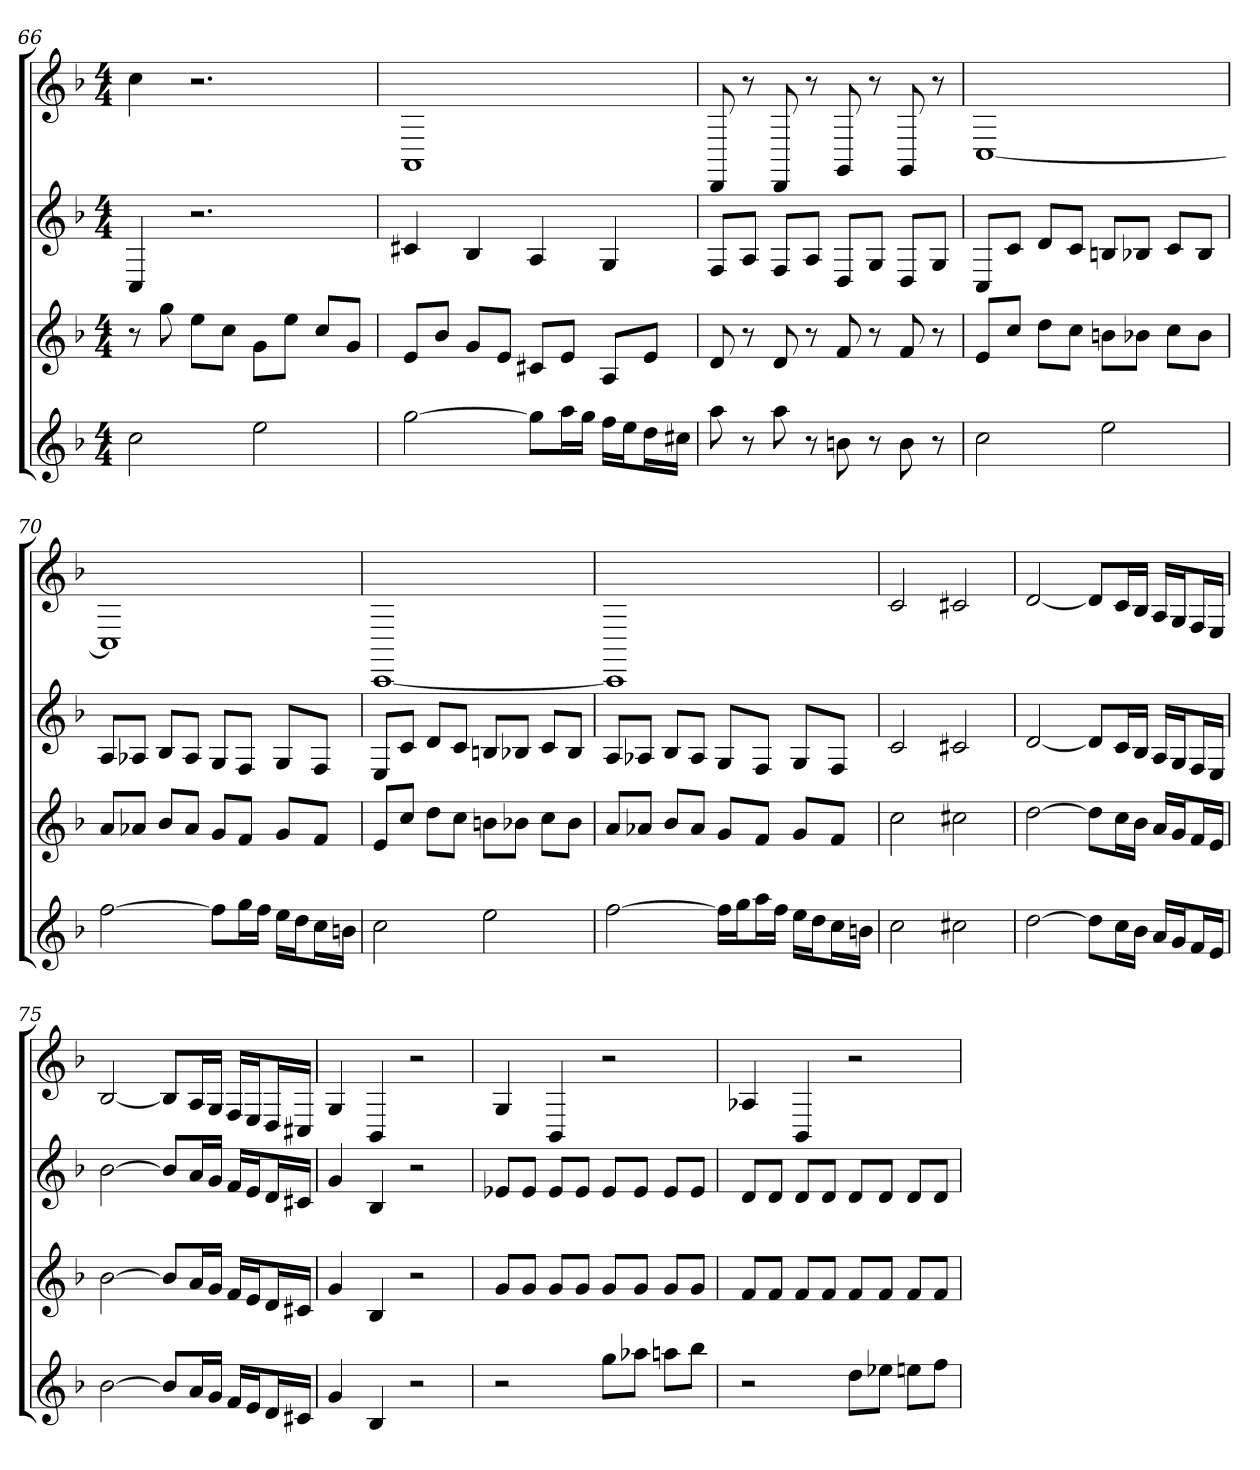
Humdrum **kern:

**kern	**kern	**kern	**kern
*part4	*part3	*part2	*part1
*staff4	*staff3	*staff2	*staff1
*k[b-]	*k[b-]	*k[b-]	*k[b-]
*F:	*F:	*F:	*F:
*M4/4	*M4/4	*M4/4	*M4/4
=66	=66	=66	=66
2cc	8r	4C	4cc
.	8gg	.	.
.	8eeL	2.r	2.r
.	8ccJ	.	.
2ee	8gL	.	.
.	8eeJ	.	.
.	8ccL	.	.
.	8gJ	.	.
=67	=67	=67	=67
[2gg	8eL	4c#X	1AA
.	8b-J	.	.
.	8gL	4B-	.
.	8eJ	.	.
8ggL]	8c#XL	4A	.
16aaL	8eJ	.	.
16ggJJ	.	.	.
16ffLL	8AL	4G	.
16eeJ	.	.	.
16ddL	8eJ	.	.
16cc#XJJ	.	.	.
=68	=68	=68	=68
8aa	8d	8FL	8DD
8r	8r	8AJ	8r
8aa	8d	8FL	8DD
8r	8r	8AJ	8r
8bn	8f	8DL	8GG
8r	8r	8GJ	8r
8b	8f	8DL	8GG
8r	8r	8GJ	8r
=69	=69	=69	=69
2cc	8eL	8CL	[1C
.	8ccJ	8cJ	.
.	8ddL	8dL	.
.	8ccJ	8cJ	.
2ee	8bnL	8BnL	.
.	8b-XJ	8B-XJ	.
.	8ccL	8cL	.
.	8b-J	8B-J	.
=70	=70	=70	=70
[2ff	8aL	8AL	1C]
.	8a-XJ	8A-XJ	.
.	8b-L	8B-L	.
.	8a-J	8A-J	.
8ffL]	8gL	8GL	.
16ggL	8fJ	8FJ	.
16ffJJ	.	.	.
16eeLL	8gL	8GL	.
16ddJ	.	.	.
16ccL	8fJ	8FJ	.
16bnJJ	.	.	.
=71	=71	=71	=71
2cc	8eL	8EL	[1CC
.	8ccJ	8cJ	.
.	8ddL	8dL	.
.	8ccJ	8cJ	.
2ee	8bnL	8BnL	.
.	8b-XJ	8B-XJ	.
.	8ccL	8cL	.
.	8b-J	8B-J	.
=72	=72	=72	=72
[2ff	8aL	8AL	1CC]
.	8a-XJ	8A-XJ	.
.	8b-L	8B-L	.
.	8a-J	8A-J	.
16ffLL]	8gL	8GL	.
16ggJ	.	.	.
16aaL	8fJ	8FJ	.
16ffJJ	.	.	.
16eeLL	8gL	8GL	.
16ddJ	.	.	.
16ccL	8fJ	8FJ	.
16bnJJ	.	.	.
=73	=73	=73	=73
2cc	2cc	2c	2c
2cc#X	2cc#X	2c#X	2c#X
=74	=74	=74	=74
[2dd	[2dd	[2d	[2d
8ddL]	8ddL]	8dL]	8dL]
16ccL	16ccL	16cL	16cL
16b-JJ	16b-JJ	16B-JJ	16B-JJ
16aLL	16aLL	16ALL	16ALL
16gJ	16gJ	16GJ	16GJ
16fL	16fL	16FL	16FL
16eJJ	16eJJ	16EJJ	16EJJ
=75	=75	=75	=75
[2b-	[2b-	[2b-	[2B-
8b-L]	8b-L]	8b-L]	8B-L]
16aL	16aL	16aL	16AL
16gJJ	16gJJ	16gJJ	16GJJ
16fLL	16fLL	16fLL	16FLL
16eJ	16eJ	16eJ	16EJ
16dL	16dL	16dL	16DL
16c#XJJ	16c#XJJ	16c#XJJ	16C#XJJ
=76	=76	=76	=76
4g	4g	4g	4G
4B-	4B-	4B-	4BB-
2r	2r	2r	2r
=77	=77	=77	=77
2r	8gL	8e-XL	4G
.	8gJ	8e-J	.
.	8gL	8e-L	4BB-
.	8gJ	8e-J	.
8ggL	8gL	8e-L	2r
8aa-XJ	8gJ	8e-J	.
8aanL	8gL	8e-L	.
8bb-J	8gJ	8e-J	.
=78	=78	=78	=78
2r	8fL	8dL	4A-X
.	8fJ	8dJ	.
.	8fL	8dL	4BB-
.	8fJ	8dJ	.
8ddL	8fL	8dL	2r
8ee-XJ	8fJ	8dJ	.
8eenL	8fL	8dL	.
8ffJ	8fJ	8dJ	.
=	=	=	=
*-	*-	*-	*-
